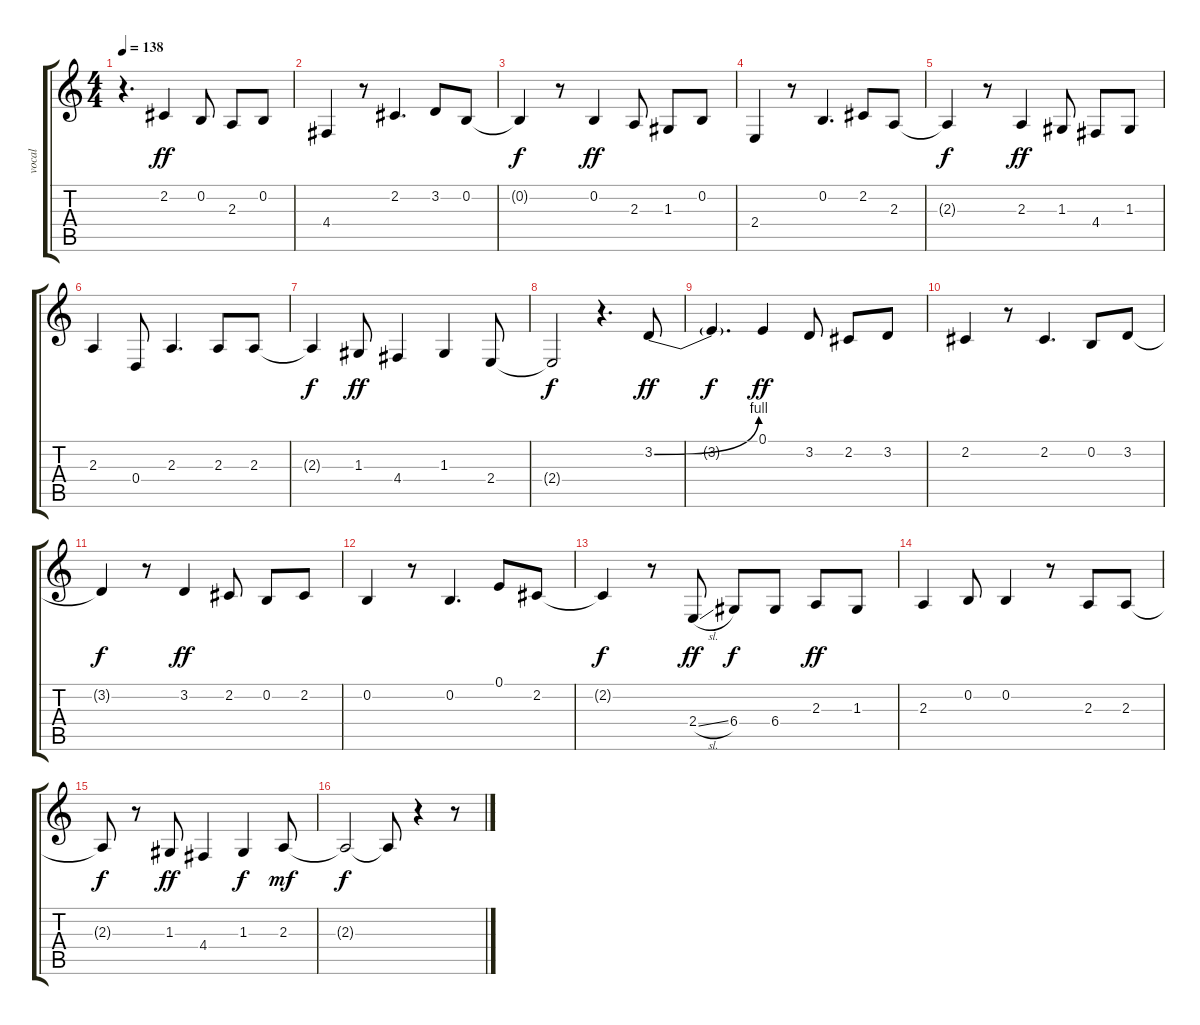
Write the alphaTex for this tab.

\track ("vocal" "vocal") {instrument altosax}
\staff {score tabs}
\tuning (E4 B3 G3 D3 A2 E2) {hide}
\ts (4 4)
\tempo 138
\clef g2
\ks c
r.4{d dy f} 2.2.4{dy ff} 0.2.8 2.3.8 0.2.8 |
4.4.4 r.8 2.2.4{d} 3.2.8 0.2.8 |
0.2{t}.4{dy f} r.8 0.2.4{dy ff} 2.3.8 1.3.8 0.2.8 |
2.4.4 r.8 0.2.4{d} 2.2.8 2.3.8 |
2.3{t}.4{dy f} r.8 2.3.4{dy ff} 1.3.8 4.4.8 1.3.8 |
2.3.4 0.4.8 2.3.4{d} 2.3.8 2.3.8 |
2.3{t}.4{dy f} 1.3.8{dy ff} 4.4.4 1.3.4 2.4.8 |
2.4{t}.2{dy f} r.4{d} 3.2{be (bend 0 0 60 4)}.8{dy ff} |
3.2{t}.4{d dy f} 0.1.4{dy ff} 3.2.8 2.2.8 3.2.8 |
2.2.4 r.8 2.2.4{d} 0.2.8 3.2.8 |
3.2{t}.4{dy f} r.8 3.2.4{dy ff} 2.2.8 0.2.8 2.2.8 |
0.2.4 r.8 0.2.4{d} 0.1.8 2.2.8 |
2.2{t}.4{dy f} r.8 2.4{sl}.8{dy ff} 6.4.8{dy f} 6.4.8 2.3.8{dy ff} 1.3.8 |
2.3.4 0.2.8 0.2.4 r.8 2.3.8 2.3.8 |
2.3{t}.8{dy f} r.8 1.3.8{dy ff} 4.4.4 1.3.4{dy f} 2.3.8{dy mf} |
2.3{t}.2{dy f} 2.3{t}.8 r.4 r.8
